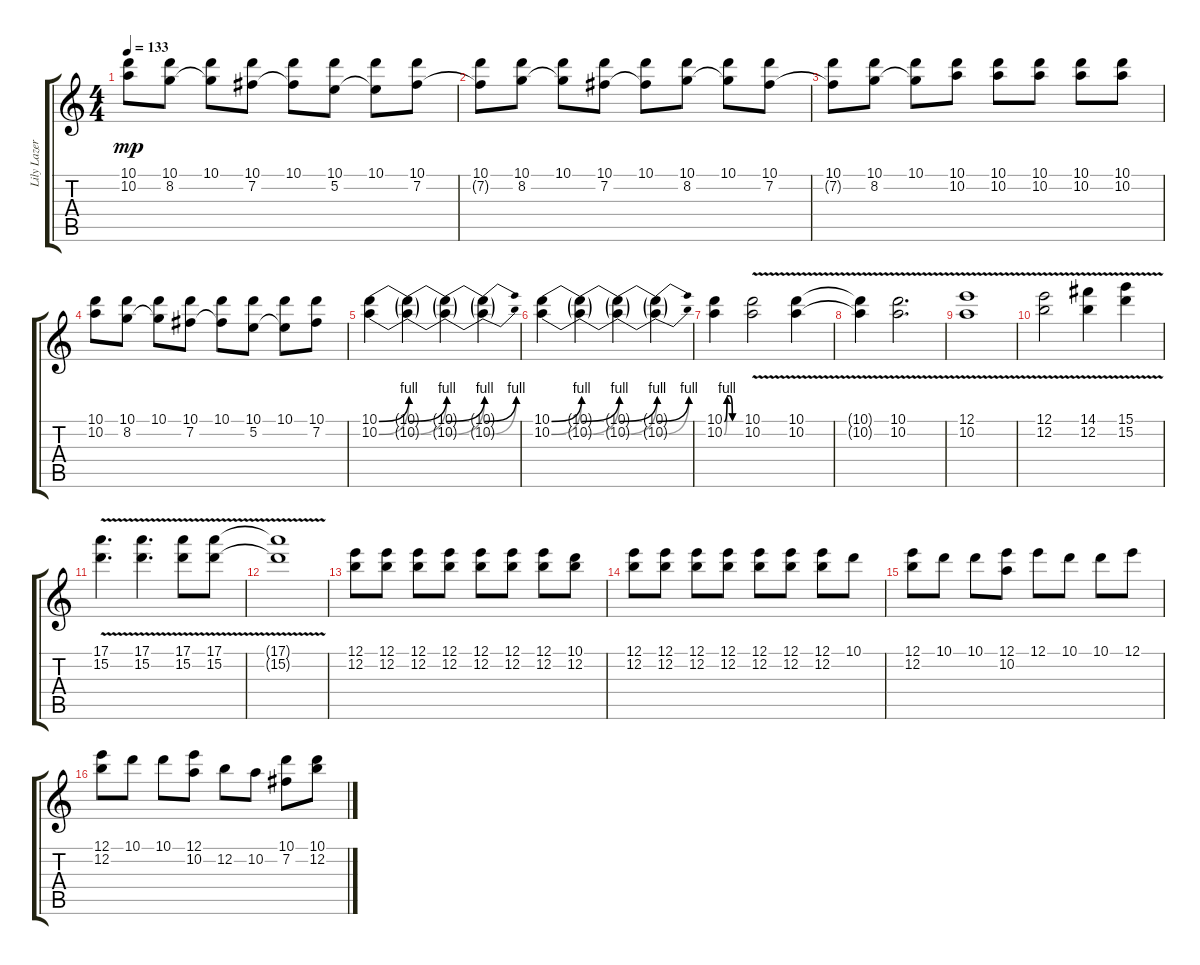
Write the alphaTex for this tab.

\track ("Lily Lazer (Guitar)" "Lily Lazer") {instrument distortionguitar}
\staff {score tabs}
\tuning (E4 B3 G3 D3 A2 E2) {hide}
\ts (4 4)
\tempo 133
\clef g2
\ks c
(10.1 10.2).8{dy mp} (10.1 8.2).8 (10.1 8.2{t}).8 (10.1 7.2).8 (10.1 7.2{t}).8 (10.1 5.2).8 (10.1 5.2{t}).8 (10.1 7.2).8 |
(10.1 7.2{t}).8 (10.1 8.2).8 (10.1 8.2{t}).8 (10.1 7.2).8 (10.1 7.2{t}).8 (10.1 8.2).8 (10.1 8.2{t}).8 (10.1 7.2).8 |
(10.1 7.2{t}).8 (10.1 8.2).8 (10.1 8.2{t}).8 (10.1 10.2).8 (10.1 10.2).8 (10.1 10.2).8 (10.1 10.2).8 (10.1 10.2).8 |
(10.1 10.2).8 (10.1 8.2).8 (10.1 8.2{t}).8 (10.1 7.2).8 (10.1 7.2{t}).8 (10.1 5.2).8 (10.1 5.2{t}).8 (10.1 7.2).8 |
(10.1{be (bend 0 0 60 4)} 10.2{be (bend 0 0 60 4)}).4 (10.1{be (bend 0 0 60 4) t} 10.2{be (bend 0 0 60 4) t}).4 (10.1{be (bend 0 0 60 4) t} 10.2{be (bend 0 0 60 4) t}).4 (10.1{be (bend 0 0 60 4) t} 10.2{be (bend 0 0 60 4) t}).4 |
(10.1{be (bend 0 0 60 4)} 10.2{be (bend 0 0 60 4)}).4 (10.1{be (bend 0 0 60 4) t} 10.2{be (bend 0 0 60 4) t}).4 (10.1{be (bend 0 0 60 4) t} 10.2{be (bend 0 0 60 4) t}).4 (10.1{be (bend 0 0 60 4) t} 10.2{be (bend 0 0 60 4) t}).4 |
(10.1{be (custom 0 0 10 4 20 4 30 0 60 0)} 10.2{be (custom 0 0 10 4 20 4 30 0 60 0)}).4 (10.1{v} 10.2{v}).2 (10.1{v} 10.2{v}).4 |
(10.1{t} 10.2{t}).4 (10.1{v} 10.2{v}).2{d} |
(12.1{v} 10.2{v}).1 |
(12.1{v} 12.2{v}).2 (14.1{v} 12.2{v}).4 (15.1{v} 15.2{v}).4 |
(17.1{v} 15.2{v}).4{d} (17.1{v} 15.2{v}).4{d} (17.1{v} 15.2{v}).8 (17.1{v} 15.2{v}).8 |
(17.1{t} 15.2{t}).1 |
(12.1 12.2).8 (12.1 12.2).8 (12.1 12.2).8 (12.1 12.2).8 (12.1 12.2).8 (12.1 12.2).8 (12.1 12.2).8 (10.1 12.2).8 |
(12.1 12.2).8 (12.1 12.2).8 (12.1 12.2).8 (12.1 12.2).8 (12.1 12.2).8 (12.1 12.2).8 (12.1 12.2).8 10.1.8 |
(12.1 12.2).8 10.1.8 10.1.8 (12.1 10.2).8 12.1.8 10.1.8 10.1.8 12.1.8 |
(12.1 12.2).8 10.1.8 10.1.8 (12.1 10.2).8 12.2.8 10.2.8 (10.1 7.2).8 (10.1 12.2).8
